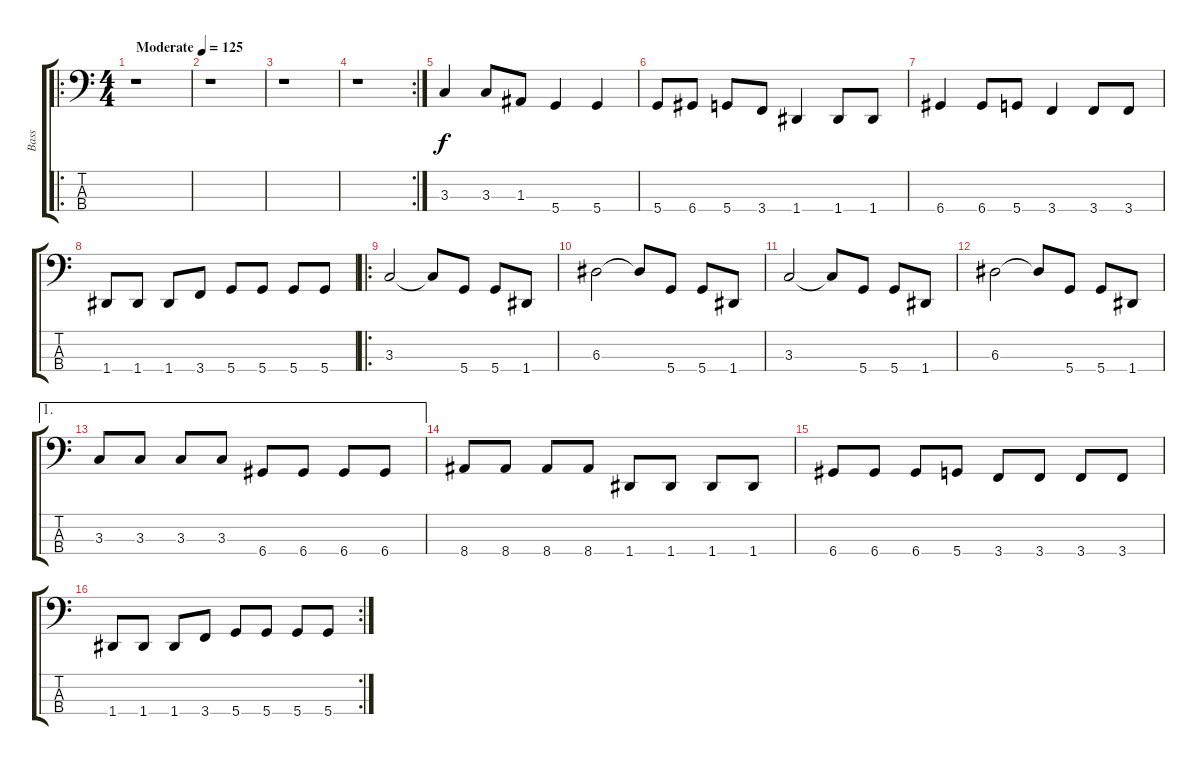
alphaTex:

\track ("Bass" "Bass") {instrument electricbassfinger}
\staff {score tabs}
\tuning (G2 D2 A1 D1) {hide}
\ro
\ts (4 4)
\tempo (125 "Moderate")
\clef f4
\ks c
r.1{dy f instrument electricbassfinger} |
r.1 |
r.1 |
\rc 2
r.1 |
3.3.4 3.3.8 1.3.8 5.4.4 5.4.4 |
5.4.8 6.4.8 5.4.8 3.4.8 1.4.4 1.4.8 1.4.8 |
6.4.4 6.4.8 5.4.8 3.4.4 3.4.8 3.4.8 |
1.4.8 1.4.8 1.4.8 3.4.8 5.4.8 5.4.8 5.4.8 5.4.8 |
\ro
3.3.2 3.3{t}.8 5.4.8 5.4.8 1.4.8 |
6.3.2 6.3{t}.8 5.4.8 5.4.8 1.4.8 |
3.3.2 3.3{t}.8 5.4.8 5.4.8 1.4.8 |
6.3.2 6.3{t}.8 5.4.8 5.4.8 1.4.8 |
\ae 1
3.3.8 3.3.8 3.3.8 3.3.8 6.4.8 6.4.8 6.4.8 6.4.8 |
8.4.8 8.4.8 8.4.8 8.4.8 1.4.8 1.4.8 1.4.8 1.4.8 |
6.4.8 6.4.8 6.4.8 5.4.8 3.4.8 3.4.8 3.4.8 3.4.8 |
\rc 2
1.4.8 1.4.8 1.4.8 3.4.8 5.4.8 5.4.8 5.4.8 5.4.8
